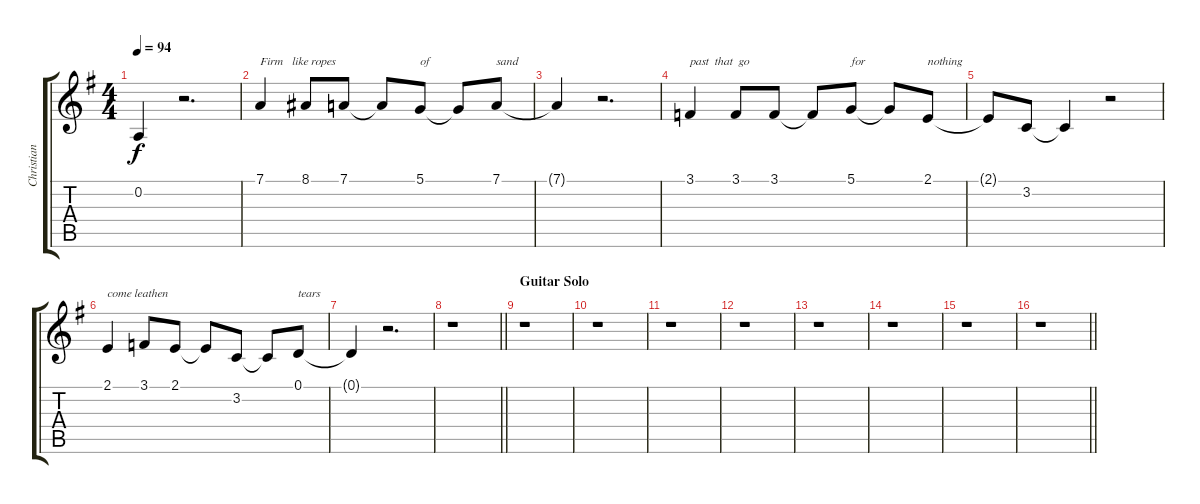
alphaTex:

\track ("Christian Alvestam - vocal" "Christian ") {instrument tenorsax}
\staff {score tabs}
\tuning (D4 A3 F3 C3 G2 D2) {hide}
\ts (4 4)
\tempo 94
\clef g2
\ks eminor
0.2{t}.4{dy f} r.2{d} |
7.1.4{txt "Firm   like ropes "} 8.1.8 7.1.8 7.1{t}.8 5.1.8{txt "of"} 5.1{t}.8 7.1.8{txt "sand"} |
7.1{t}.4 r.2{d} |
3.1.4{txt "past  that  go"} 3.1.8 3.1.8 3.1{t}.8 5.1.8{txt "for"} 5.1{t}.8 2.1.8{txt "nothing"} |
2.1{t}.8 3.2.8 3.2{t}.4 r.2 |
2.1.4{txt "come leathen"} 3.1.8 2.1.8 2.1{t}.8 3.2.8 3.2{t}.8 0.1.8{txt "tears"} |
0.1{t}.4 r.2{d} |
\barLineRight lightlight
r.1 |
\section ("" "Guitar Solo")
r.1 |
r.1 |
r.1 |
r.1 |
r.1 |
r.1 |
r.1 |
\barLineRight lightlight
r.1
